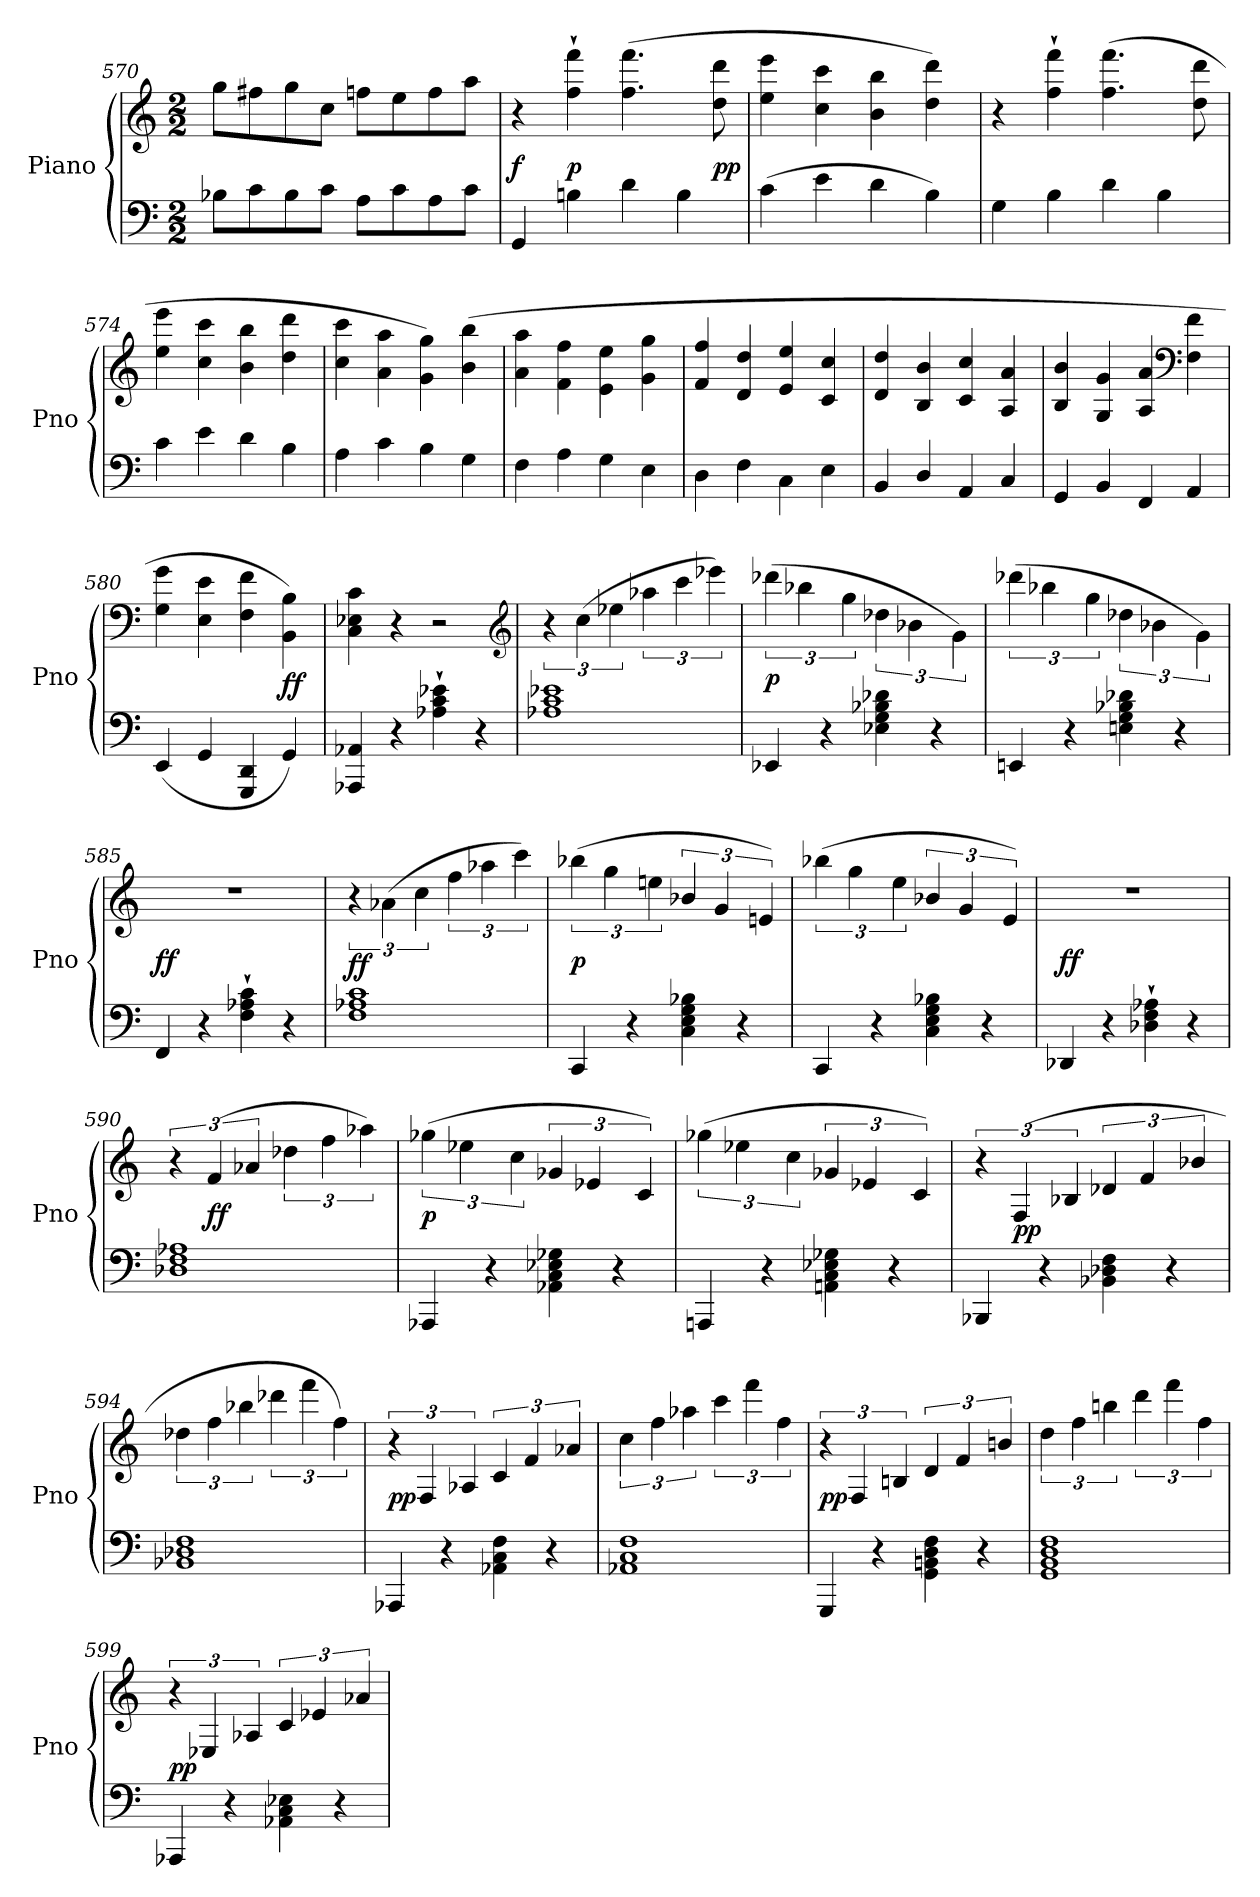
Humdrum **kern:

**kern	**kern	**dynam
*part1	*part1	*part1
*staff2	*staff1	*staff1/2
*I"Piano	*	*
*I'Pno	*	*
*clefF4	*clefG2	*
*k[]	*k[]	*
*C:	*C:	*
*M2/2	*M2/2	*
=570	=570	=570
8B-X\L	8gg\L	.
8c\	8ff#X\	.
8B-\	8gg\	.
8c\J	8cc\J	.
8A\L	8ffn\L	.
8c\	8ee\	.
8A\	8ff\	.
8c\J	8aa\J	.
=571	=571	=571
4GG/	4r	f
4Bn\	4ff`\ 4fff`\	p
4d\	(4.ff\ 4.fff\	.
4B\	.	.
.	8dd\ 8ddd\	pp
=572	=572	=572
(4c\	4ee\ 4eee\	.
4e\	4cc\ 4ccc\	.
4d\	4b\ 4bb\	.
4B\)	4dd\ 4ddd\)	.
=573	=573	=573
4G\	4r	.
4B\	4ff`\ 4fff`\	.
4d\	(4.ff\ 4.fff\	.
4B\	.	.
.	8dd\ 8ddd\	.
=574	=574	=574
4c\	4ee\ 4eee\	.
4e\	4cc\ 4ccc\	.
4d\	4b\ 4bb\	.
4B\	4dd\ 4ddd\	.
=575	=575	=575
4A\	4cc\ 4ccc\	.
4c\	4a\ 4aa\	.
4B\	4g\ 4gg\)	.
4G\	(4b\ 4bb\	.
=576	=576	=576
4F\	4a\ 4aa\	.
4A\	4f\ 4ff\	.
4G\	4e\ 4ee\	.
4E\	4g\ 4gg\	.
=577	=577	=577
4D\	4f/ 4ff/	.
4F\	4d/ 4dd/	.
4C\	4e/ 4ee/	.
4E\	4c/ 4cc/	.
=578	=578	=578
4BB/	4d/ 4dd/	.
4D/	4B/ 4b/	.
4AA/	4c/ 4cc/	.
4C/	4A/ 4a/	.
=579	=579	=579
4GG/	4B/ 4b/	.
4BB/	4G/ 4g/	.
4FF/	4A/ 4a/	.
*	*clefF4	*
4AA/	4F\ 4f\	.
=580	=580	=580
(4EE/	4G\ 4g\	.
4GG/	4E\ 4e\	.
4GGG/ 4DD/	4F\ 4f\	.
4GG/)	4BB\ 4B\)	ff
=581	=581	=581
4AAA-X/ 4AA-X/	4C\ 4E-X\ 4c\	.
4r	4r	.
4A-X`\ 4c`\ 4e-X`\	2r	.
4r	.	.
*	*clefG2	*
=582	=582	=582
1A-X 1c 1e-X	6r	.
.	(6cc\	.
.	6ee-X\	.
.	6aa-X\	.
.	6ccc\	.
.	6eee-X\)	.
=583	=583	=583
4EE-X/	(6ddd-X\	p
.	6bb-X\	.
4r	.	.
.	6gg\	.
4E-X\ 4G\ 4B-X\ 4d-X\	6dd-X\	.
.	6b-X\	.
4r	.	.
.	6g\)	.
=584	=584	=584
4EEn/	(6ddd-X\	.
.	6bb-X\	.
4r	.	.
.	6gg\	.
4En\ 4G\ 4B-X\ 4d-X\	6dd-X\	.
.	6b-X\	.
4r	.	.
.	6g\)	.
=585	=585	=585
4FF/	1r	ff
4r	.	.
4F`\ 4A-X`\ 4c`\	.	.
4r	.	.
=586	=586	=586
1F 1A-X 1c	6r	ff
.	(6a-X\	.
.	6cc\	.
.	6ff\	.
.	6aa-X\	.
.	6ccc\)	.
=587	=587	=587
4CC/	(6bb-X\	p
.	6gg\	.
4r	.	.
.	6een\	.
4C\ 4E\ 4G\ 4B-X\	6b-X/	.
.	6g/	.
4r	.	.
.	6en/)	.
=588	=588	=588
4CC/	(6bb-X\	.
.	6gg\	.
4r	.	.
.	6ee\	.
4C\ 4E\ 4G\ 4B-X\	6b-X/	.
.	6g/	.
4r	.	.
.	6e/)	.
=589	=589	=589
4DD-X/	1r	ff
4r	.	.
4D-X`\ 4F`\ 4A-X`\	.	.
4r	.	.
=590	=590	=590
1D-X 1F 1A-X	6r	.
.	(6f/	ff
.	6a-X/	.
.	6dd-X\	.
.	6ff\	.
.	6aa-X\)	.
=591	=591	=591
4AAA-X/	(6gg-X\	p
.	6ee-X\	.
4r	.	.
.	6cc\	.
4AA-X\ 4C\ 4E-X\ 4G-X\	6g-X/	.
.	6e-X/	.
4r	.	.
.	6c/)	.
=592	=592	=592
4AAAn/	(6gg-X\	.
.	6ee-X\	.
4r	.	.
.	6cc\	.
4AAn\ 4C\ 4E-X\ 4G-X\	6g-X/	.
.	6e-X/	.
4r	.	.
.	6c/)	.
=593	=593	=593
4BBB-X/	6r	.
.	(6F/	pp
4r	.	.
.	6B-X/	.
4BB-X\ 4D-X\ 4F\	6d-X/	.
.	6f/	.
4r	.	.
.	6b-X/	.
=594	=594	=594
1BB-X 1D-X 1F	6dd-X\	.
.	6ff\	.
.	6bb-X\	.
.	6ddd-X\	.
.	6fff\	.
.	6ff\)	.
=595	=595	=595
4AAA-X/	6r	pp
.	6F/	.
4r	.	.
.	6A-X/	.
4AA-X\ 4C\ 4F\	6c/	.
.	6f/	.
4r	.	.
.	6a-X/	.
=596	=596	=596
1AA-X 1C 1F	6cc\	.
.	6ff\	.
.	6aa-X\	.
.	6ccc\	.
.	6fff\	.
.	6ff\	.
=597	=597	=597
4GGG/	6r	pp
.	6F/	.
4r	.	.
.	6Bn/	.
4GG\ 4BBn\ 4D\ 4F\	6d/	.
.	6f/	.
4r	.	.
.	6bn/	.
=598	=598	=598
1GG 1BB 1D 1F	6dd\	.
.	6ff\	.
.	6bbn\	.
.	6ddd\	.
.	6fff\	.
.	6ff\	.
=599	=599	=599
4AAA-X/	6r	pp
.	6E-X/	.
4r	.	.
.	6A-X/	.
4AA-X\ 4C\ 4E-X\	6c/	.
.	6e-X/	.
4r	.	.
.	6a-X/	.
=	=	=
*-	*-	*-
